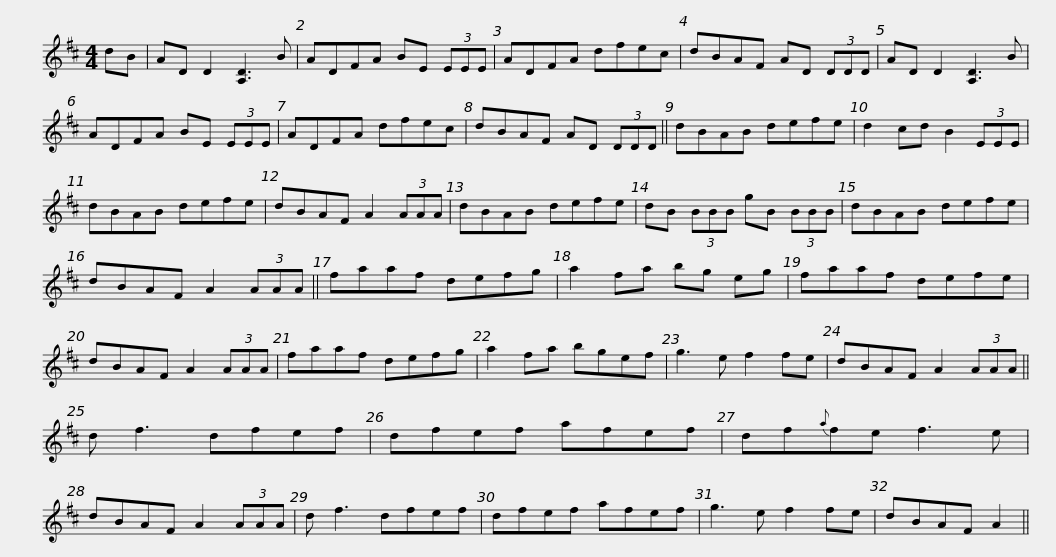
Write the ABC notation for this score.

X:1
L:1/8
M:4/4
I:linebreak $
K:D
V:1 treble
V:1
 dB | AD D2 [A,D]3 B | ADFA BE (3EEE | ADFA dfec | dBAF AD (3DDD | %5
 AD D2 [A,D]3 B |$ ADFA BE (3EEE | ADFA dfec | dBAF AD (3DDD || dBAB defe | %10
 d2 cd B2 (3EEE |$ dBAB defe | dBAF A2 (3AAA | dBAB defe | dB (3BBB gB (3BBB | %15
 dBAB defe |$ dBAF A2 (3AAA || faaf defg | a2 fa bg eg | faaf defe | %20
 dBAF A2 (3AAA |$ faaf defg | a2 fa bgef | g3 e f2 fe | dBAF A2 (3AAA || %25
 d f3 dfef | dfef afef |$ df{a}fe f3 e | dBAF A2 (3AAA | d f3 dfef | %30
 dfef afef | g3 e f2 fe | dBAF A2 || %33
